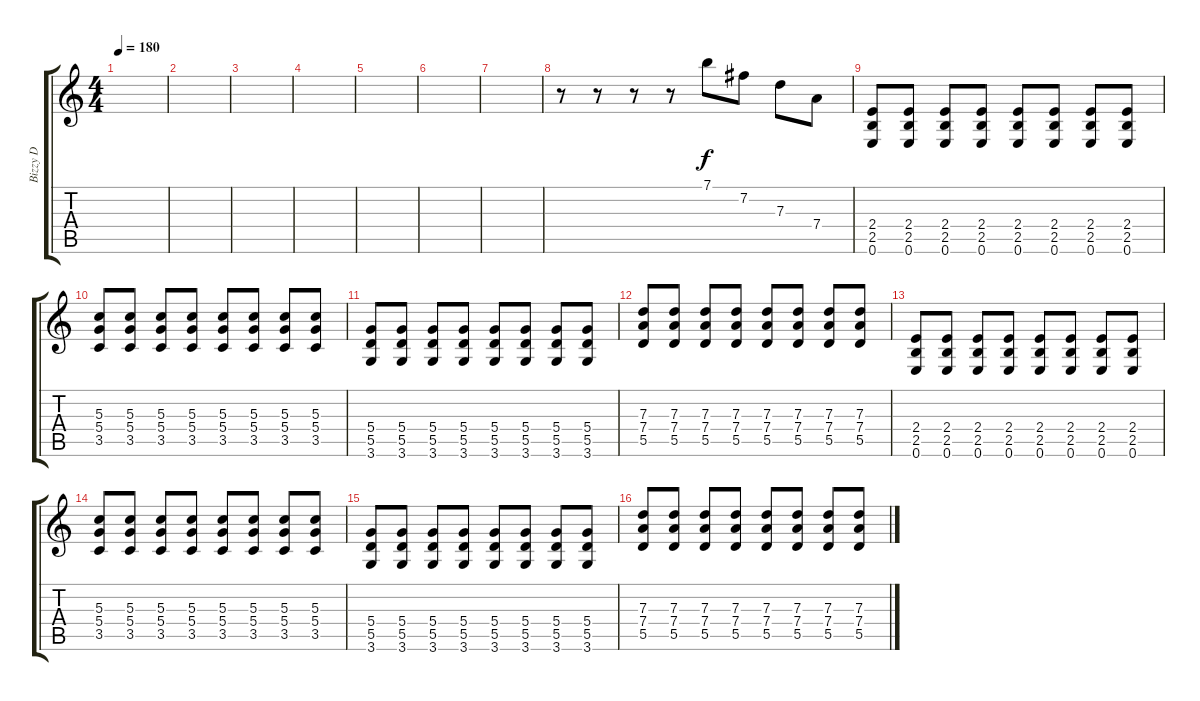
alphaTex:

\track ("Bizzy D" "Bizzy D") {instrument distortionguitar}
\staff {score tabs}
\tuning (E4 B3 G3 D3 A2 E2) {hide}
\ts (4 4)
\tempo 180
\clef g2
\ks c
|
|
|
|
|
|
|
r.8 r.8 r.8 r.8 7.1.8 7.2.8 7.3.8 7.4.8 |
(2.4 2.5 0.6).8 (2.4 2.5 0.6).8 (2.4 2.5 0.6).8 (2.4 2.5 0.6).8 (2.4 2.5 0.6).8 (2.4 2.5 0.6).8 (2.4 2.5 0.6).8 (2.4 2.5 0.6).8 |
(5.3 5.4 3.5).8 (5.3 5.4 3.5).8 (5.3 5.4 3.5).8 (5.3 5.4 3.5).8 (5.3 5.4 3.5).8 (5.3 5.4 3.5).8 (5.3 5.4 3.5).8 (5.3 5.4 3.5).8 |
(5.4 5.5 3.6).8 (5.4 5.5 3.6).8 (5.4 5.5 3.6).8 (5.4 5.5 3.6).8 (5.4 5.5 3.6).8 (5.4 5.5 3.6).8 (5.4 5.5 3.6).8 (5.4 5.5 3.6).8 |
(7.3 7.4 5.5).8 (7.3 7.4 5.5).8 (7.3 7.4 5.5).8 (7.3 7.4 5.5).8 (7.3 7.4 5.5).8 (7.3 7.4 5.5).8 (7.3 7.4 5.5).8 (7.3 7.4 5.5).8 |
(2.4 2.5 0.6).8 (2.4 2.5 0.6).8 (2.4 2.5 0.6).8 (2.4 2.5 0.6).8 (2.4 2.5 0.6).8 (2.4 2.5 0.6).8 (2.4 2.5 0.6).8 (2.4 2.5 0.6).8 |
(5.3 5.4 3.5).8 (5.3 5.4 3.5).8 (5.3 5.4 3.5).8 (5.3 5.4 3.5).8 (5.3 5.4 3.5).8 (5.3 5.4 3.5).8 (5.3 5.4 3.5).8 (5.3 5.4 3.5).8 |
(5.4 5.5 3.6).8 (5.4 5.5 3.6).8 (5.4 5.5 3.6).8 (5.4 5.5 3.6).8 (5.4 5.5 3.6).8 (5.4 5.5 3.6).8 (5.4 5.5 3.6).8 (5.4 5.5 3.6).8 |
(7.3 7.4 5.5).8 (7.3 7.4 5.5).8 (7.3 7.4 5.5).8 (7.3 7.4 5.5).8 (7.3 7.4 5.5).8 (7.3 7.4 5.5).8 (7.3 7.4 5.5).8 (7.3 7.4 5.5).8
